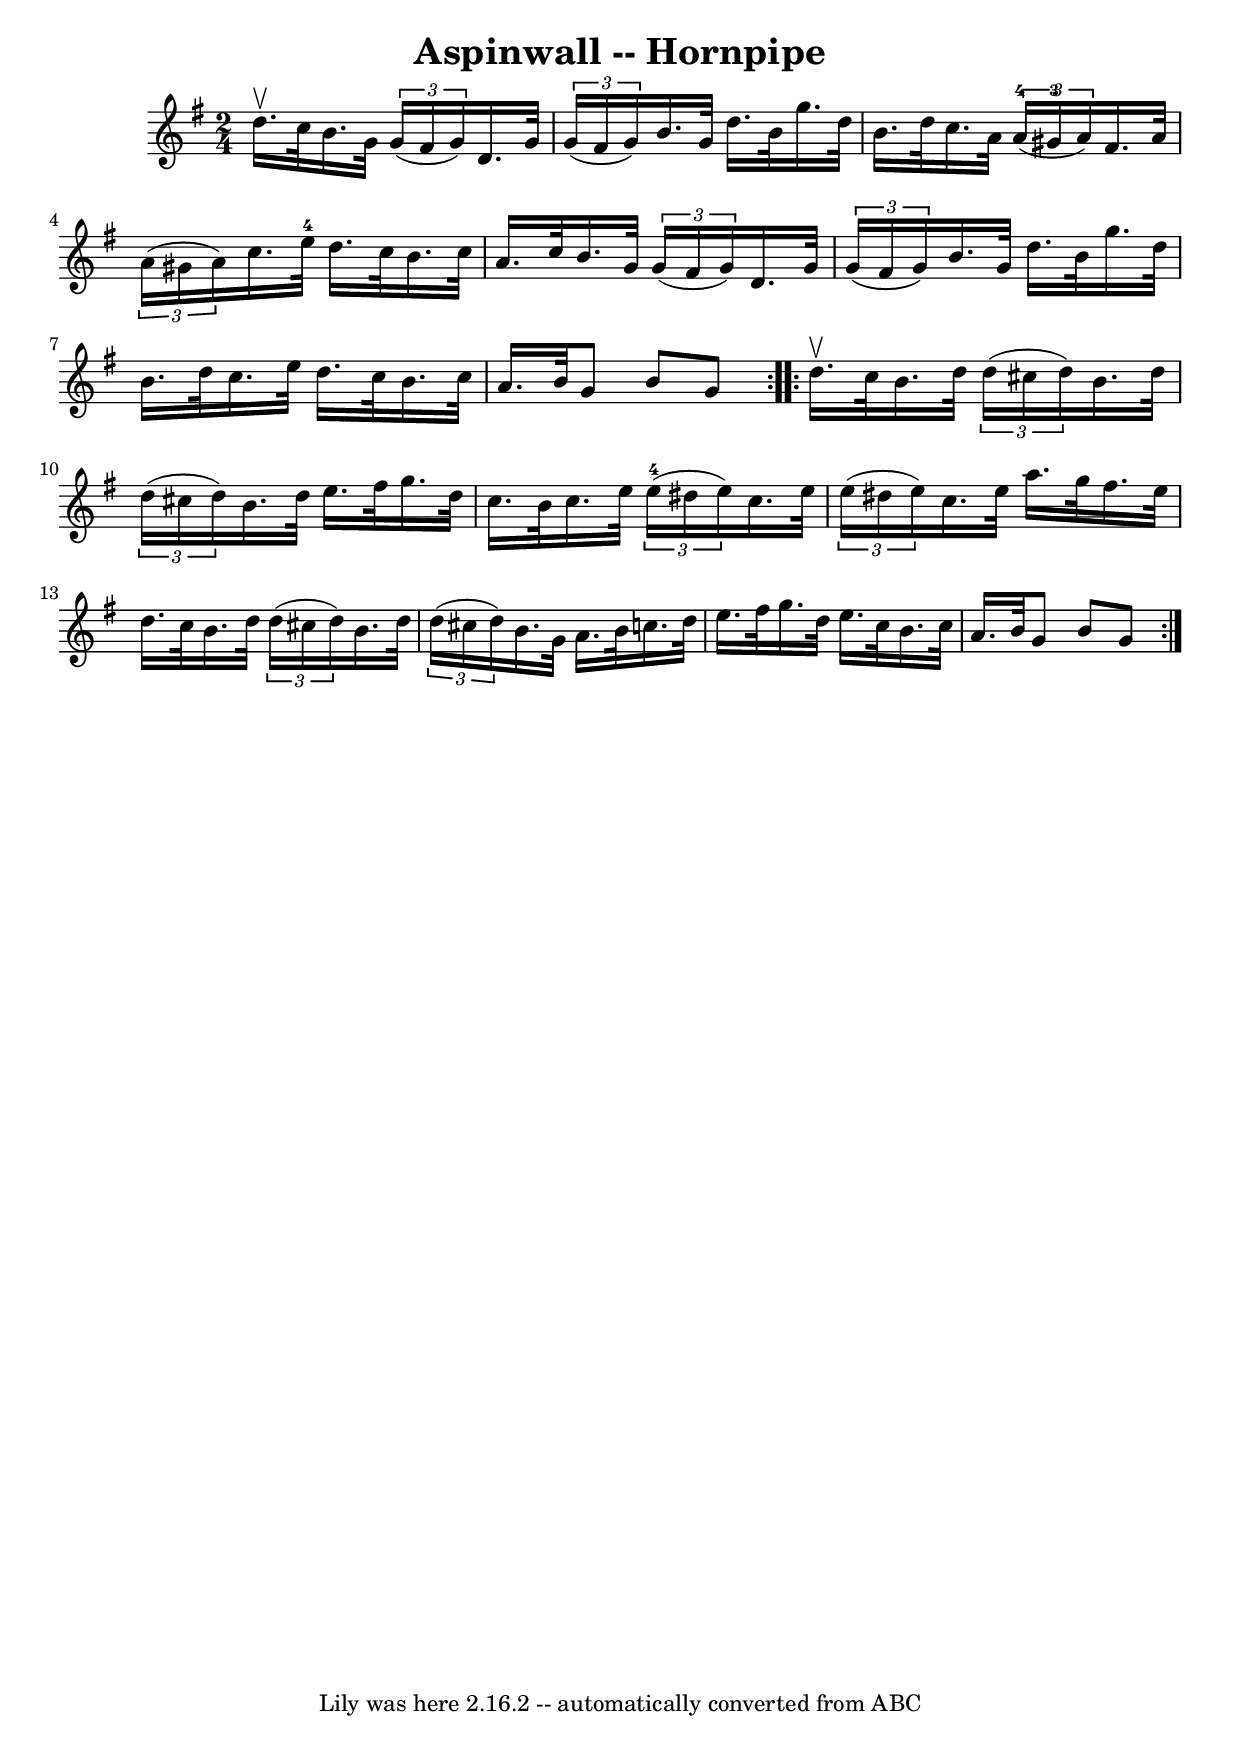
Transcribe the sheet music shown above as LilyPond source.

\version "2.7.40"
\include "Mammoth.ily"
\header {
	%% book = "Cole's 1000 Fiddle Tunes"
	crossRefNumber = "1"
	footnotes = ""
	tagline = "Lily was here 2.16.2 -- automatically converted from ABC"
	title = "Aspinwall -- Hornpipe"
}
voicedefault =  {
\set Score.defaultBarType = "empty"

\repeat volta 2 {
\time 2/4 \key g \major d''16.^\upbow c''32  |
 b'16. g'32    
\times 2/3 { g'16 (fis'16 g'16) } d'16. g'32    \times 2/3 {   
g'16 (fis'16 g'16) } |
 b'16. g'32 d''16. b'32    
g''16. d''32 b'16. d''32  |
 c''16. a'32    \times 2/3 {  
 a'16-4(gis'16-3 a'16) } fis'16. a'32    \times 2/3 {   
a'16 (gis'16 a'16) } |
 c''16. e''32-4 d''16. c''32 
 b'16. c''32 a'16. c''32  |
 b'16. g'32    \times 2/3 { 
 g'16 (fis'16 g'16) } d'16. g'32    \times 2/3 { g'16 (
fis'16 g'16) } |
 b'16. g'32 d''16. b'32 g''16.    
d''32 b'16. d''32  |
 c''16. e''32 d''16. c''32    
b'16. c''32 a'16. b'32  |
 g'8 b'8 g'8  }     
\repeat volta 2 { d''16.^\upbow c''32  |
 b'16. d''32    
\times 2/3 { d''16 (cis''16 d''16) } b'16. d''32    
\times 2/3 { d''16 (cis''16 d''16) } |
 b'16. d''32    
e''16. fis''32 g''16. d''32 c''16. b'32  |
 c''16.    
e''32    \times 2/3 { e''16-4(dis''16 e''16) } c''16.    
e''32    \times 2/3 { e''16 (dis''16 e''16) } |
 c''16.    
e''32 a''16. g''32 fis''16. e''32 d''16. c''32  |
     
b'16. d''32    \times 2/3 { d''16 (cis''16 d''16) } b'16.    
d''32    \times 2/3 { d''16 (cis''16 d''16) } |
 b'16.    
g'32 a'16. b'32 c''16. d''32 e''16. fis''32  |
     
g''16. d''32 e''16. c''32 b'16. c''32 a'16. b'32  |
 
 g'8 b'8 g'8  }   
}

\score{
    <<

	\context Staff="default"
	{
	    \voicedefault 
	}

    >>
	\layout {
	}
	\midi {}
}
